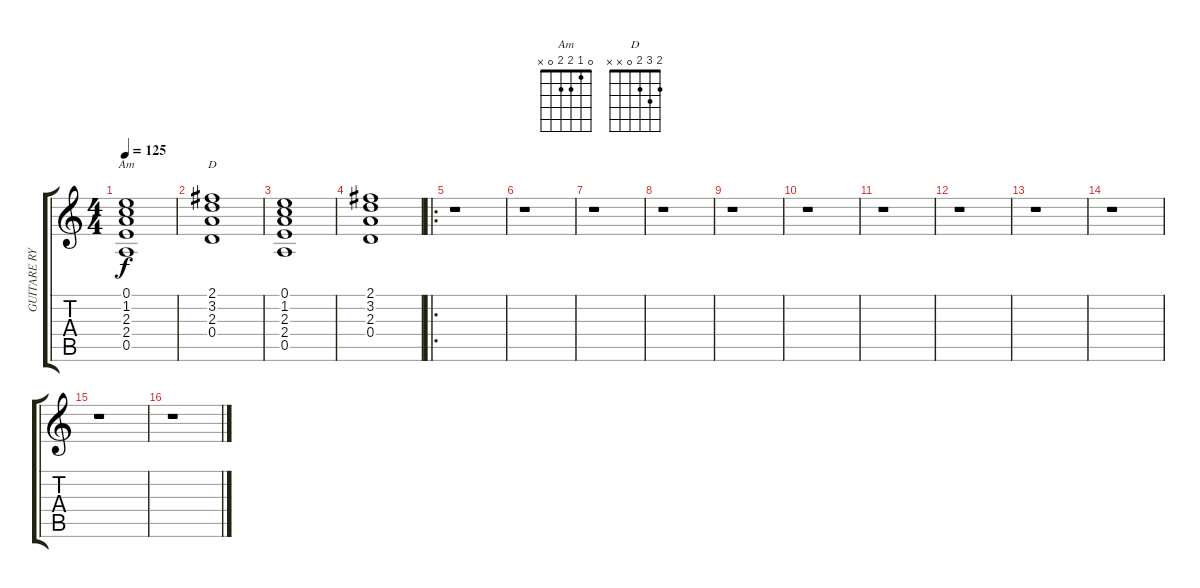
\track ("GUITARE RYTHMIQUE 1" "GUITARE RY") {instrument acousticguitarsteel}
\staff {score tabs}
\tuning (E4 B3 G3 D3 A2 E2) {hide}
\chord ("Am" 0 1 2 2 0 x)
\chord ("D" 2 3 2 0 x x)
\ts (4 4)
\tempo 125
\clef g2
\ks c
(0.1 1.2 2.3 2.4 0.5).1{ch "Am" dy f instrument acousticguitarsteel} |
(2.1 3.2 2.3 0.4).1{ch "D"} |
(0.1 1.2 2.3 2.4 0.5).1 |
(2.1 3.2 2.3 0.4).1 |
\ro
r.1 |
r.1 |
r.1 |
r.1 |
r.1 |
r.1 |
r.1 |
r.1 |
r.1 |
r.1 |
r.1 |
r.1
